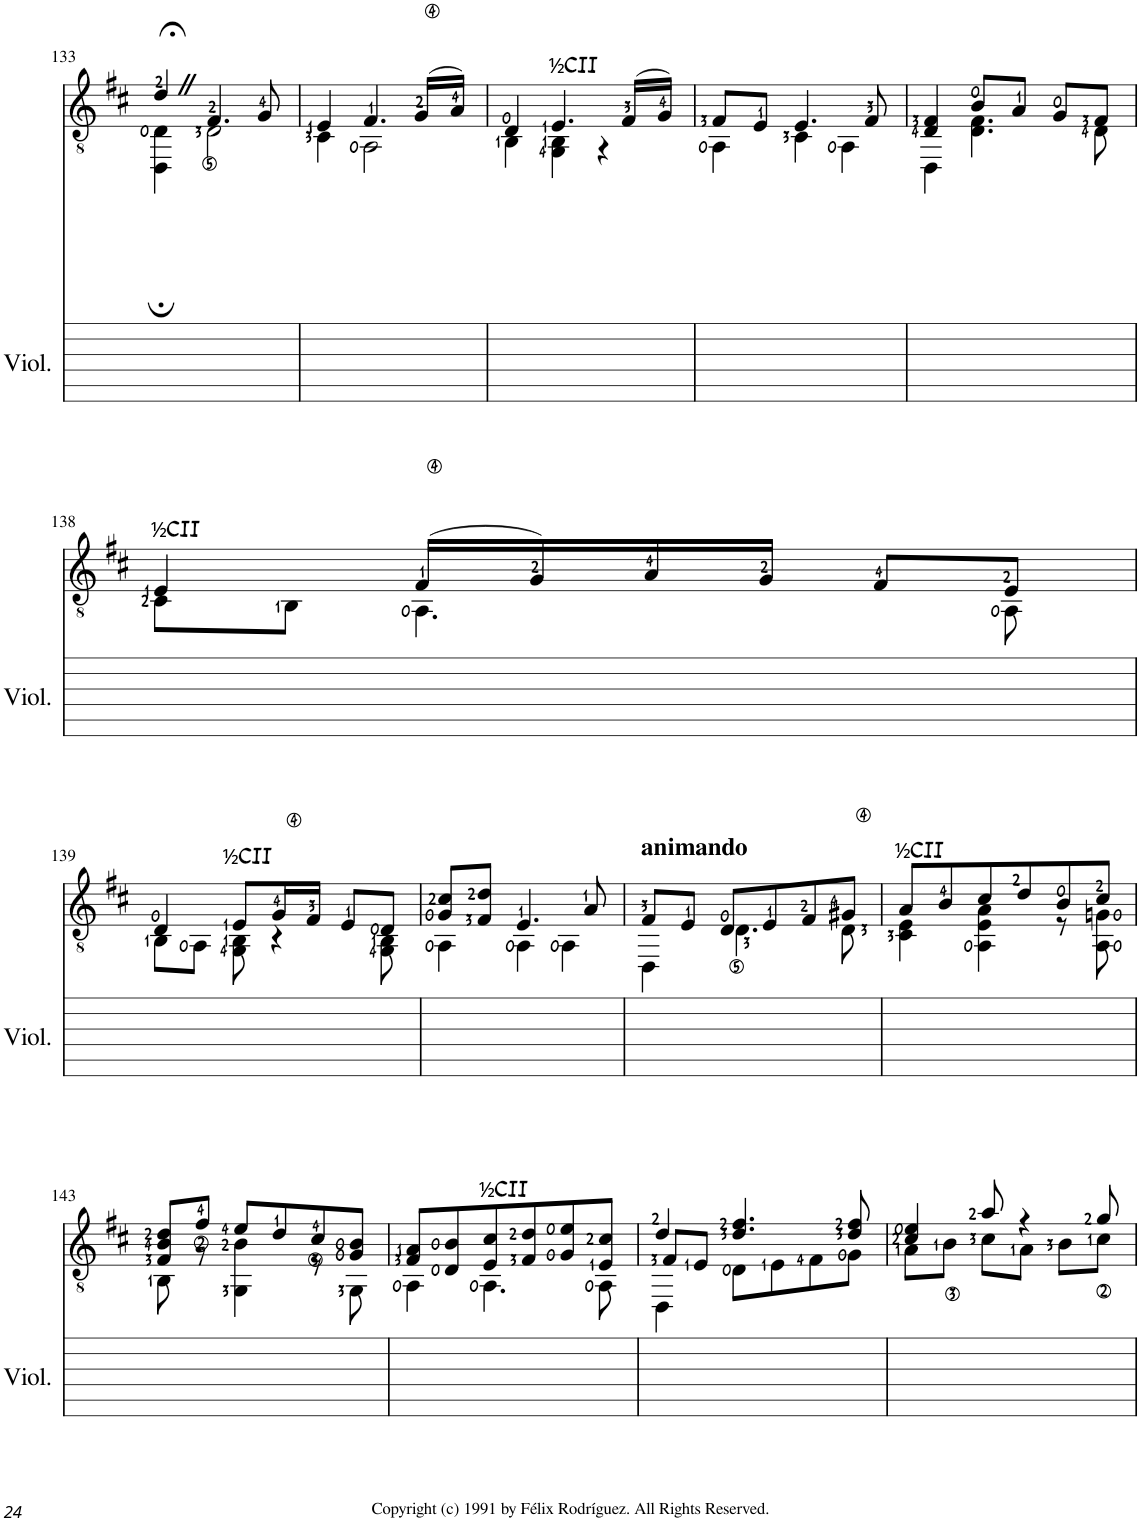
**kern	**kern
*part2	*part1
*staff2	*staff1
*I"Violão acústico	*I"6ta en Re
*I'Viol.	*
!!LO:PB:g=z
*	*clefGv2
*k[f#c#]	*k[f#c#]
*M3/4	*M3/4
=133	=133
*	*^
2.r	4d;<Z/	4DD\; 4D\;
.	4.F#/	2D\
.	8G/	.
=134	=134	=134
2.r	4E/	4C#\
.	4.F#/	2AA\
.	(16G/LL	.
.	16A/JJ)	.
=135	=135	=135
2.r	4D/	4BB\
!	!LO:TX:a:t=½CII	!
.	4.E/	4GG\ 4BB\
.	.	4r
.	(16F#/LL	.
.	16G/JJ)	.
=136	=136	=136
2.r	8F#/L	4AA\
.	8E/J	.
.	4.E/	4C#\
.	.	4AA\
.	8F#/	.
=137	=137	=137
2.r	4D/ 4F#/	4DD\
.	8B/L	4.D\ 4.F#\
.	8A/J	.
.	8G/L	.
.	8F#/J	8D\
!!LO:LB:g=z	!!
=138	=138	=138
!	!LO:TX:a:t=½CII	!
2.r	4E/	8C#\L
.	.	8BB\J
.	(16F#/LL	4.AA\
.	16G/)	.
.	16A/	.
.	16G/JJ	.
.	8F#/L	.
.	8E/J	8AA\
!!LO:LB:g=z	!!
=139	=139	=139
2.r	4D/	8BB\L
.	.	8AA\J
!	!LO:TX:a:t=½CII	!
.	8E/L	8GG\ 8BB\
.	16G/L	4r
.	16F#/JJ	.
.	8E/L	.
.	8D/J	8GG\ 8BB\
=140	=140	=140
2.r	8G/ 8c#/L	4AA\
.	8F#/ 8d/J	.
.	4.E/	4AA\
.	.	4AA\
.	8A/	.
=141	=141	=141
!	!LO:TX:a:B:t=animando	!
2.r	8F#/L	4DD\
.	8E/J	.
.	8D/L	4.D\
.	8E/	.
.	8F#/	.
.	8G#X/J	8D\
=142	=142	=142
!	!LO:TX:a:t=½CII	!
2.r	8A/L	4C#\ 4E\
.	8B/	.
.	8c#/	4AA\ 4E\ 4A\
.	8d/	.
.	8B/	8r
.	8c#/J	8AA\ 8Gn\
!!LO:LB:g=z	!!
=143	=143	=143
2.r	8F#/ 8B/ 8d/L	8BB\
.	8f#/J	8r
.	8e/L	4GG\ 4B\
.	8d/	.
.	8c#/	8r
.	8G/ 8B/J	8GG\
=144	=144	=144
2.r	8F#/ 8A/L	4AA\
.	8D/ 8B/	.
!	!LO:TX:a:t=½CII	!
.	8E/ 8c#/	4.AA\
.	8F#/ 8d/	.
.	8G/ 8e/	.
.	8E/ 8c#/J	8AA\
=145	=145	=145
*	*	*^
2.r	4d/	4DD\	8F#/L
.	.	.	8E/J
.	4.d/ 4.f#/	8D\L	2ryy
.	.	8E\	.
.	.	8F#\	.
.	8d/ 8f#/	8G\J	.
*	*	*v	*v
=146	=146	=146
2.r	4c#/ 4e/	8A\L
.	.	8B<\J
.	8a/	8c#\L
.	4r	8A\J
.	.	8B\L
.	8g/	8c#<\J
*	*v	*v
=	=
*-	*-
